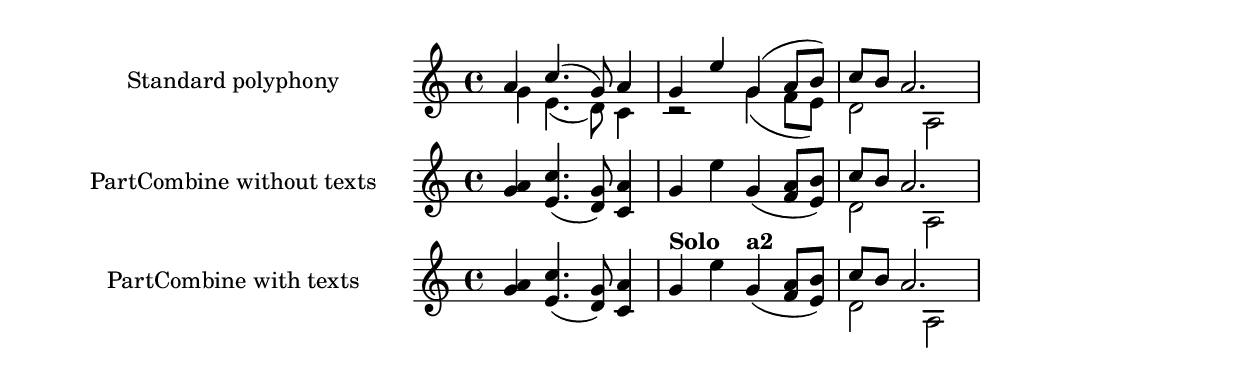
%% Do not edit this file; it is automatically
%% generated from LSR http://lsr.dsi.unimi.it
%% This file is in the public domain.
\version "2.13.31"

\header {
  lsrtags = "simultaneous-notes, text"

%% Translation of GIT committish: 0b55335aeca1de539bf1125b717e0c21bb6fa31b
  texidoces = "

La herramienta de combinación de partes (instrucción
@code{\\partcombine}) permite la combinación de varias partes
diferentes sobre el mismo pentagrama.  Las indicaciones textuales
tales como @qq{solo} o @qq{a2} se añaden de forma predeterminada; para
quitarlas, sencillamente establezca la propiedad
@code{printPartCombineTexts} al valor @qq{falso}.  Para partituras
vocales (como himnos), no hay necesidad de añadir los textos @qq{solo}
o @qq{a2}, por lo que se deben desactivar.  Sin embargo, podría ser
mejor no usarlo si hay solos, porque éstos no se indicarán.  En tales
casos podría ser preferible la notación polifónica estándar.

Este fragmento de código presenta las tres formas en que se pueden
imprimir dos partes sobre un solo pentagrama: polifonía estándar,
@code{\\partcombine} sin textos, y @code{\\partcombine} con
textos.

"
  doctitlees = "Combinar dos partes sobre el mismo pentagrama"


%% Translation of GIT committish: 0a868be38a775ecb1ef935b079000cebbc64de40
  texidocde = "
Die Funktion, die Stimmen kombiniert (also der @code{\\partcombine}-Befehl)
ermöglicht die Kombination unterschiedlicher Stimmen auf einem
System.  Textanweisungen wie \"solo\" oder \"a2\" werden automatisch
hinzugefügt.  Wenn man sie entfernen will, muss man die Eigenschaft
@code{printPartCombineTexts} auf falsch setzen.  Für Klavierauszüge
muss natürlich kein \"solo\"/\"a2\" usw. hinzugefügt werden, man
sollte sie also ausschalten.  Wenn aber Solo-Stellen in einem
Klavierauszug oder einer Chorpartitur angezeigt werden, ist es besser,
normale Polyphonie zu verwenden, weil so die Solostellen angezeigt
werden, auch wenn der Text des Stimmenkombinierers ausgeschaltet ist.

Der Schnipsel zeigt drei Möglichkeiten, Stimmen auf einem System zu
kombinieren: Standardpolyphonie, @code{\\partcombine} ohne Text und
@code{\\partcombine} mit Text.

"
  doctitlede = "Zwei Stimmen auf einem System kombinieren"

%% Translation of GIT committish: 1baa2adf57c84e8d50e6907416eadb93e2e2eb5c
  texidocfr = "
L'outil de combinaison de parties (la commande @code{\\partcombine})
permet d'avoir deux parties différentes sur une même portée.  LilyPond
ajoute automatiquement des indications textuelles, telles que @qq{solo}
ou @qq{a2}.  Si votre intention n'est que de fusionner les parties, sans
ajouter de texte, assignez faux à la propriété
@code{printPartCombineTexts}.  Dans le cas de partitions vocales, et
plus particulièrement d'hymnes, ces @qq{solo/a2} ne sont d'aucune
utilité, aussi vaut-il mieux les désactiver.  Dans le cas où il y aurait
alternance entre @emph{solo} et @emph{tutti}, il vaut mieux faire appel
à de la musique polyphonique standard.

Voici trois moyens d'imprimer deux parties sur un même portée : en
polyphonie normale, avec @code{\\partcombine} sans indication
supplémentaire, et avec @code{\\partcombine} commentée.

"
  doctitlefr = "Combinaison de deux parties sur une même portée"


  texidoc = "
The part combiner tool ( @code{\\partcombine} command ) allows the
combination of several different parts on the same staff.  Text
directions such as @qq{solo} or @qq{a2} are added by default; to remove
them, simply set the property @code{printPartCombineTexts} to @code{f}.
For vocal scores (hymns), there is no need to add @qq{solo/a2} texts,
so they should be switched off.  However, it might be better not to use
it if there are any solos, as they won't be indicated.  In such cases,
standard polyphonic notation may be preferable.

This snippet presents the three ways two parts can be printed on a same
staff: standard polyphony, @code{\\partcombine} without texts, and
@code{\\partcombine} with texts.




"
  doctitle = "Combining two parts on the same staff"
} % begin verbatim

musicUp = \relative c'' {
  \time 4/4
  a4 c4.( g8) a4 |
  g4 e' g,( a8 b) |
  c b a2.
}

musicDown = \relative c'' {
  g4 e4.( d8) c4 |
  r2 g'4( f8 e) |
  d2 \stemDown a
}

\score {
  <<
    <<
    \new Staff {
      \set Staff.instrumentName = #"Standard polyphony"
      << \musicUp \\ \musicDown >>
    }
    \new Staff \with { printPartCombineTexts = ##f } {
      \set Staff.instrumentName = #"PartCombine without texts"
      \partcombine \musicUp \musicDown
    }
    \new Staff {
      \set Staff.instrumentName = #"PartCombine with texts"
      \partcombine \musicUp \musicDown
    }
    >>
  >>
  \layout {
    indent = 6.0\cm
    \context {
      \Score
      \override SystemStartBar #'collapse-height = #30
    }
  }
}

